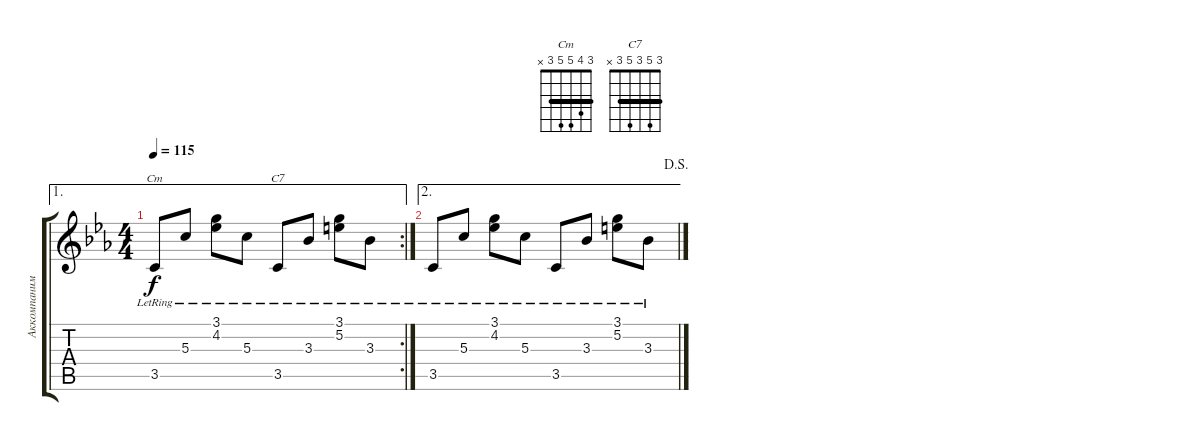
\track ("Аккомпанимент" "Аккомпаним") {instrument acousticguitarsteel}
\staff {score tabs}
\tuning (E4 B3 G3 D3 A2 E2) {hide}
\chord ("Cm" 3 4 5 5 3 x) {barre 3}
\chord ("C7" 3 5 3 5 3 x) {barre 3}
\ae 1
\rc 2
\ts (4 4)
\tempo 115
\clef g2
\ks cminor
3.5{lr}.8{ch "Cm" dy f} 5.3{lr}.8 (3.1{lr} 4.2{lr}).8 5.3{lr}.8 3.5{lr}.8{ch "C7"} 3.3{lr}.8 (3.1{lr} 5.2{lr}).8 3.3{lr}.8 |
\ae 2
\jump dalsegno
3.5{lr}.8 5.3{lr}.8 (3.1{lr} 4.2{lr}).8 5.3{lr}.8 3.5{lr}.8 3.3{lr}.8 (3.1{lr} 5.2{lr}).8 3.3{lr}.8
